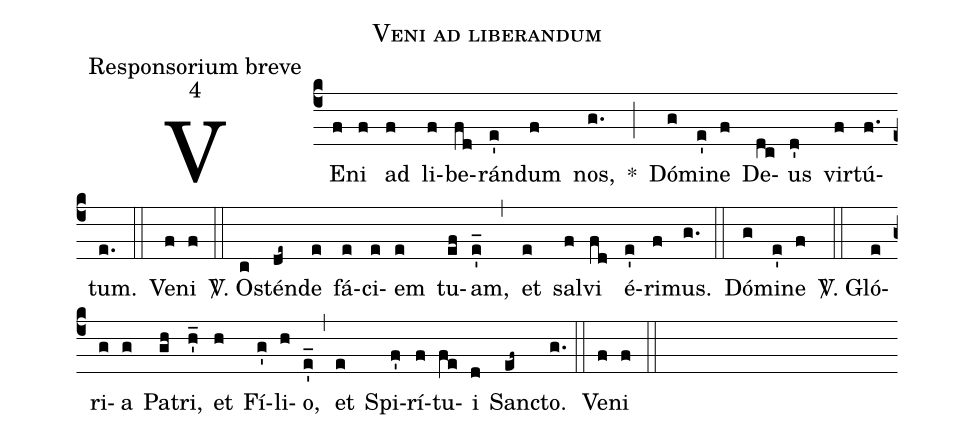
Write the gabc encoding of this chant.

name:Veni ad liberandum;
office-part:Responsorium breve;
mode:4;
%%
(c4) VE(f)ni(f) ad(f) li(f)be(fd)rán(e')dum(f) nos,(g.) *(;) Dó(g)mi(e')ne(f) De(dc)us(d') vir(f)tú(f.)tum.(e.) (::) Ve(f)ni(f) (::) <sp>V/</sp>. O(c)stén(de~)de(e) fá(e)ci(e)em(e) tu(ef)am,(e'_) (,) et(e) sal(f)vi(fd) é(e')ri(f)mus.(g.) (::)  Dó(g)mi(e')ne(f) (::) <sp>V/</sp>. Gló(e)ri(g)a(g) Pa(gh)tri,(h'_) et(h) Fí(g')li(h)o,(e'_) (,) et(e) Spi(f')rí(f)tu(fe)i(d) San(ef~)cto.(g.) (::) Ve(f)ni(f) (::)
